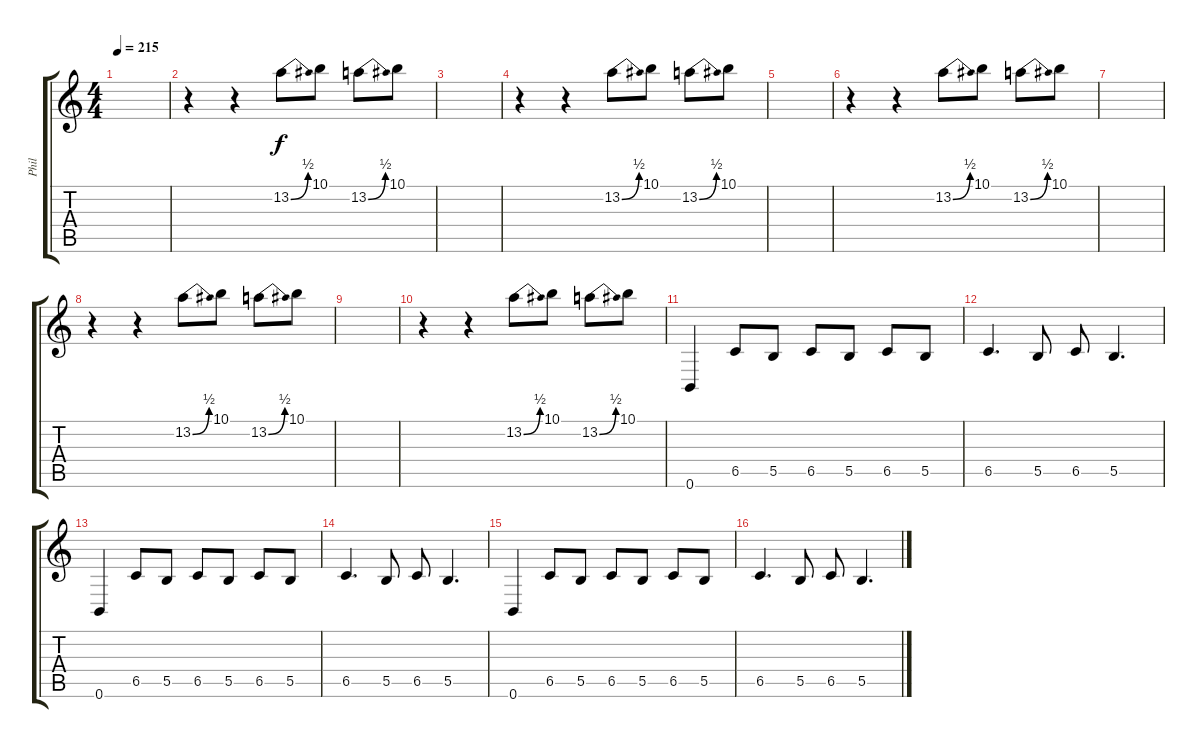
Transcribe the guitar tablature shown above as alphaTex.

\track ("Phil" "Phil") {instrument overdrivenguitar}
\staff {score tabs}
\tuning (Db4 Ab3 E3 B2 Gb2 B1) {hide}
\ts (4 4)
\tempo 215
\clef g2
\ks c
|
r.4 r.4 13.2{be (bend 0 0 60 2)}.8 10.1.8 13.2{be (bend 0 0 60 2)}.8 10.1.8 |
|
r.4 r.4 13.2{be (bend 0 0 60 2)}.8 10.1.8 13.2{be (bend 0 0 60 2)}.8 10.1.8 |
|
r.4 r.4 13.2{be (bend 0 0 60 2)}.8 10.1.8 13.2{be (bend 0 0 60 2)}.8 10.1.8 |
|
r.4 r.4 13.2{be (bend 0 0 60 2)}.8 10.1.8 13.2{be (bend 0 0 60 2)}.8 10.1.8 |
|
r.4 r.4 13.2{be (bend 0 0 60 2)}.8 10.1.8 13.2{be (bend 0 0 60 2)}.8 10.1.8 |
0.6.4 6.5.8 5.5.8 6.5.8 5.5.8 6.5.8 5.5.8 |
6.5.4{d} 5.5.8 6.5.8 5.5.4{d} |
0.6.4 6.5.8 5.5.8 6.5.8 5.5.8 6.5.8 5.5.8 |
6.5.4{d} 5.5.8 6.5.8 5.5.4{d} |
0.6.4 6.5.8 5.5.8 6.5.8 5.5.8 6.5.8 5.5.8 |
6.5.4{d} 5.5.8 6.5.8 5.5.4{d}
